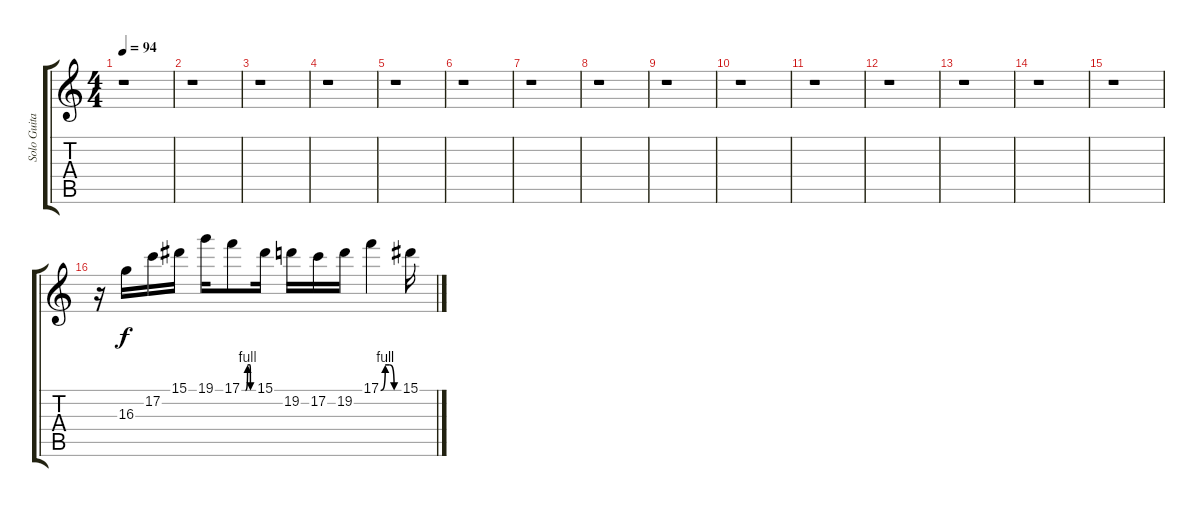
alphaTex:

\track ("Solo Guitar" "Solo Guita") {instrument distortionguitar}
\staff {score tabs}
\tuning (C4 G3 Eb3 Bb2 F2 C2) {hide}
\ts (4 4)
\tempo 94
\clef g2
\ks c
r.1{dy f} |
r.1 |
r.1 |
r.1 |
r.1 |
r.1 |
r.1 |
r.1 |
r.1 |
r.1 |
r.1 |
r.1 |
r.1 |
r.1 |
r.1 |
r.16 16.3.16 17.2.16 15.1.16 19.1.16 17.1{be (custom 0 0 19 0 30 4 43 4 45 0 60 0)}.8 15.1.16 19.2.16 17.2.16 19.2.16 17.1{be (custom 0 0 15 4 30 4 45 0 60 0)}.4 15.1.16
